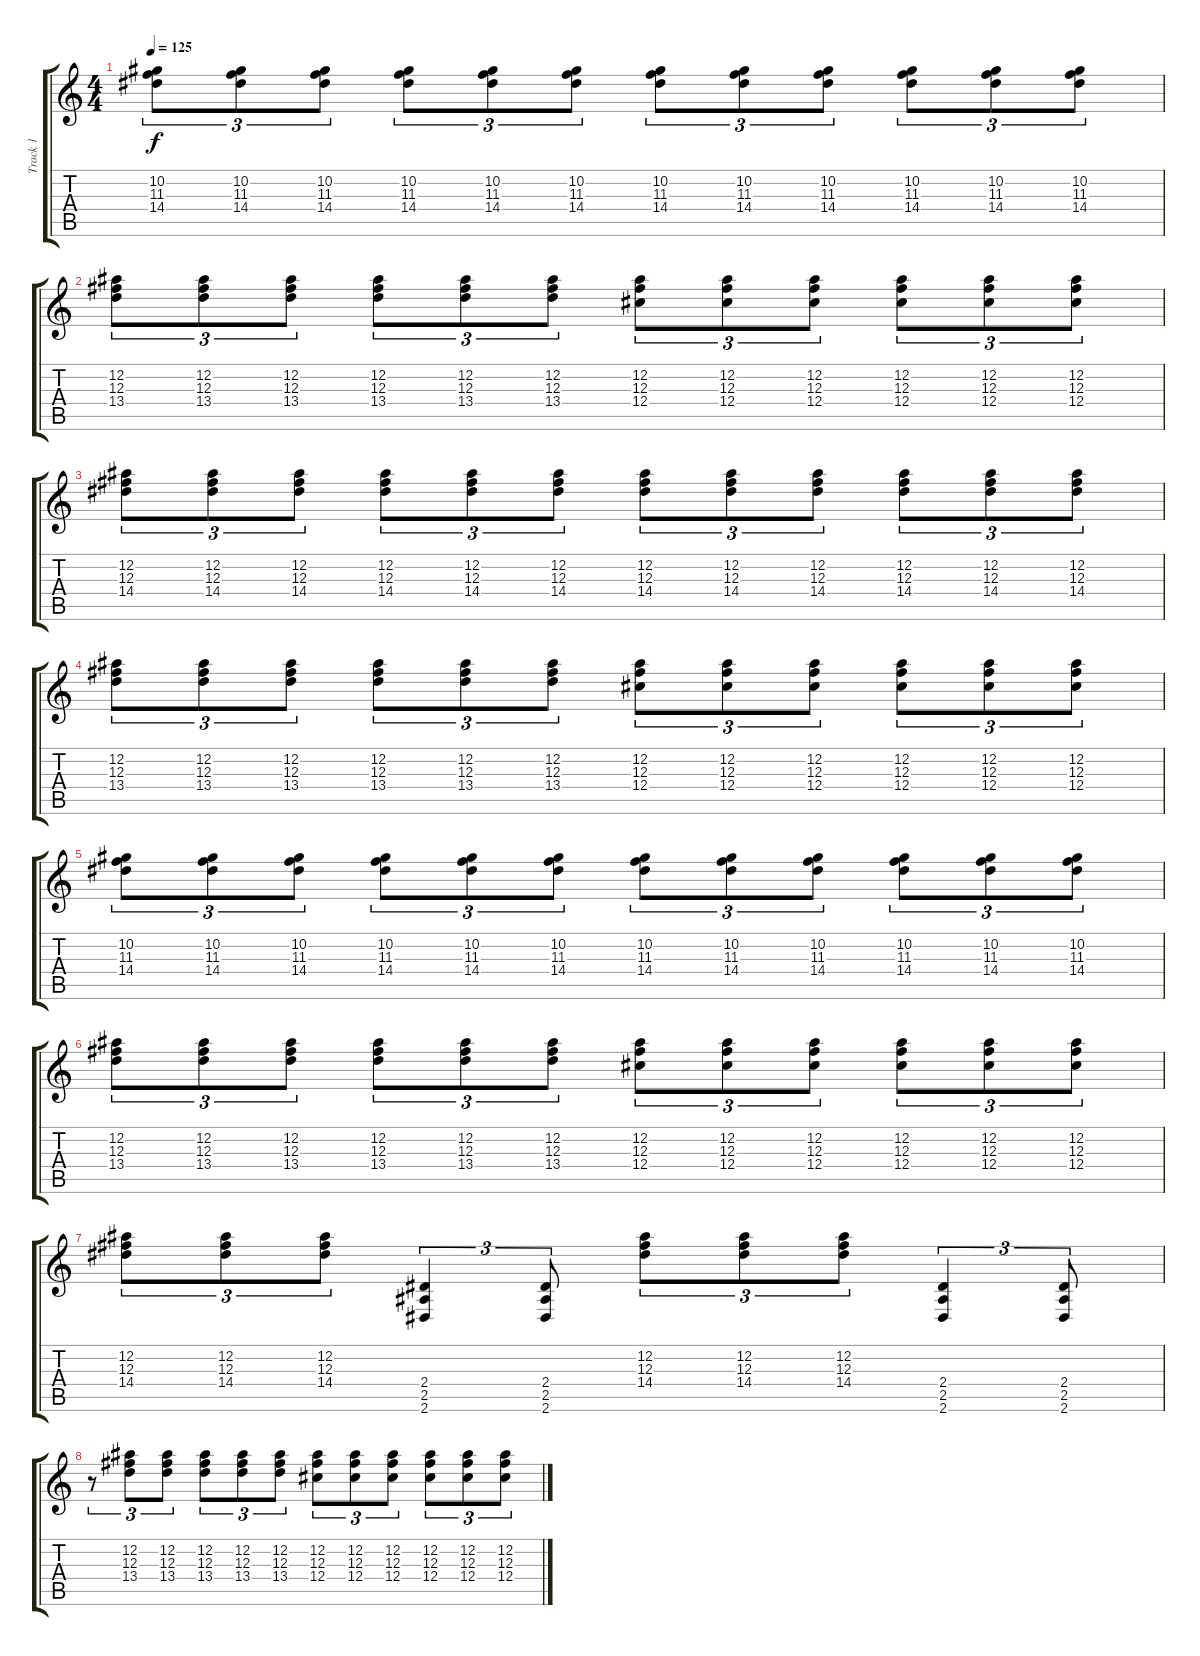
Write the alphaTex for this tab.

\track ("Track 1" "Track 1") {instrument distortionguitar}
\staff {score tabs}
\tuning (Eb4 Bb3 Gb3 Db3 Ab2 Db2) {hide}
\ts (4 4)
\tempo 125
\clef g2
\ks c
(10.2 11.3 14.4).8{tu (3 2) dy f} (10.2 11.3 14.4).8{tu (3 2)} (10.2 11.3 14.4).8{tu (3 2)} (10.2 11.3 14.4).8{tu (3 2)} (10.2 11.3 14.4).8{tu (3 2)} (10.2 11.3 14.4).8{tu (3 2)} (10.2 11.3 14.4).8{tu (3 2)} (10.2 11.3 14.4).8{tu (3 2)} (10.2 11.3 14.4).8{tu (3 2)} (10.2 11.3 14.4).8{tu (3 2)} (10.2 11.3 14.4).8{tu (3 2)} (10.2 11.3 14.4).8{tu (3 2)} |
(12.2 12.3 13.4).8{tu (3 2)} (12.2 12.3 13.4).8{tu (3 2)} (12.2 12.3 13.4).8{tu (3 2)} (12.2 12.3 13.4).8{tu (3 2)} (12.2 12.3 13.4).8{tu (3 2)} (12.2 12.3 13.4).8{tu (3 2)} (12.2 12.3 12.4).8{tu (3 2)} (12.2 12.3 12.4).8{tu (3 2)} (12.2 12.3 12.4).8{tu (3 2)} (12.2 12.3 12.4).8{tu (3 2)} (12.2 12.3 12.4).8{tu (3 2)} (12.2 12.3 12.4).8{tu (3 2)} |
(12.2 12.3 14.4).8{tu (3 2)} (12.2 12.3 14.4).8{tu (3 2)} (12.2 12.3 14.4).8{tu (3 2)} (12.2 12.3 14.4).8{tu (3 2)} (12.2 12.3 14.4).8{tu (3 2)} (12.2 12.3 14.4).8{tu (3 2)} (12.2 12.3 14.4).8{tu (3 2)} (12.2 12.3 14.4).8{tu (3 2)} (12.2 12.3 14.4).8{tu (3 2)} (12.2 12.3 14.4).8{tu (3 2)} (12.2 12.3 14.4).8{tu (3 2)} (12.2 12.3 14.4).8{tu (3 2)} |
(12.2 12.3 13.4).8{tu (3 2)} (12.2 12.3 13.4).8{tu (3 2)} (12.2 12.3 13.4).8{tu (3 2)} (12.2 12.3 13.4).8{tu (3 2)} (12.2 12.3 13.4).8{tu (3 2)} (12.2 12.3 13.4).8{tu (3 2)} (12.2 12.3 12.4).8{tu (3 2)} (12.2 12.3 12.4).8{tu (3 2)} (12.2 12.3 12.4).8{tu (3 2)} (12.2 12.3 12.4).8{tu (3 2)} (12.2 12.3 12.4).8{tu (3 2)} (12.2 12.3 12.4).8{tu (3 2)} |
(10.2 11.3 14.4).8{tu (3 2)} (10.2 11.3 14.4).8{tu (3 2)} (10.2 11.3 14.4).8{tu (3 2)} (10.2 11.3 14.4).8{tu (3 2)} (10.2 11.3 14.4).8{tu (3 2)} (10.2 11.3 14.4).8{tu (3 2)} (10.2 11.3 14.4).8{tu (3 2)} (10.2 11.3 14.4).8{tu (3 2)} (10.2 11.3 14.4).8{tu (3 2)} (10.2 11.3 14.4).8{tu (3 2)} (10.2 11.3 14.4).8{tu (3 2)} (10.2 11.3 14.4).8{tu (3 2)} |
(12.2 12.3 13.4).8{tu (3 2)} (12.2 12.3 13.4).8{tu (3 2)} (12.2 12.3 13.4).8{tu (3 2)} (12.2 12.3 13.4).8{tu (3 2)} (12.2 12.3 13.4).8{tu (3 2)} (12.2 12.3 13.4).8{tu (3 2)} (12.2 12.3 12.4).8{tu (3 2)} (12.2 12.3 12.4).8{tu (3 2)} (12.2 12.3 12.4).8{tu (3 2)} (12.2 12.3 12.4).8{tu (3 2)} (12.2 12.3 12.4).8{tu (3 2)} (12.2 12.3 12.4).8{tu (3 2)} |
(12.2 12.3 14.4).8{tu (3 2)} (12.2 12.3 14.4).8{tu (3 2)} (12.2 12.3 14.4).8{tu (3 2)} (2.4 2.5 2.6).4{tu (3 2)} (2.4 2.5 2.6).8{tu (3 2)} (12.2 12.3 14.4).8{tu (3 2)} (12.2 12.3 14.4).8{tu (3 2)} (12.2 12.3 14.4).8{tu (3 2)} (2.4 2.5 2.6).4{tu (3 2)} (2.4 2.5 2.6).8{tu (3 2)} |
r.8{tu (3 2)} (12.2 12.3 13.4).8{tu (3 2)} (12.2 12.3 13.4).8{tu (3 2)} (12.2 12.3 13.4).8{tu (3 2)} (12.2 12.3 13.4).8{tu (3 2)} (12.2 12.3 13.4).8{tu (3 2)} (12.2 12.3 12.4).8{tu (3 2)} (12.2 12.3 12.4).8{tu (3 2)} (12.2 12.3 12.4).8{tu (3 2)} (12.2 12.3 12.4).8{tu (3 2)} (12.2 12.3 12.4).8{tu (3 2)} (12.2 12.3 12.4).8{tu (3 2)}
